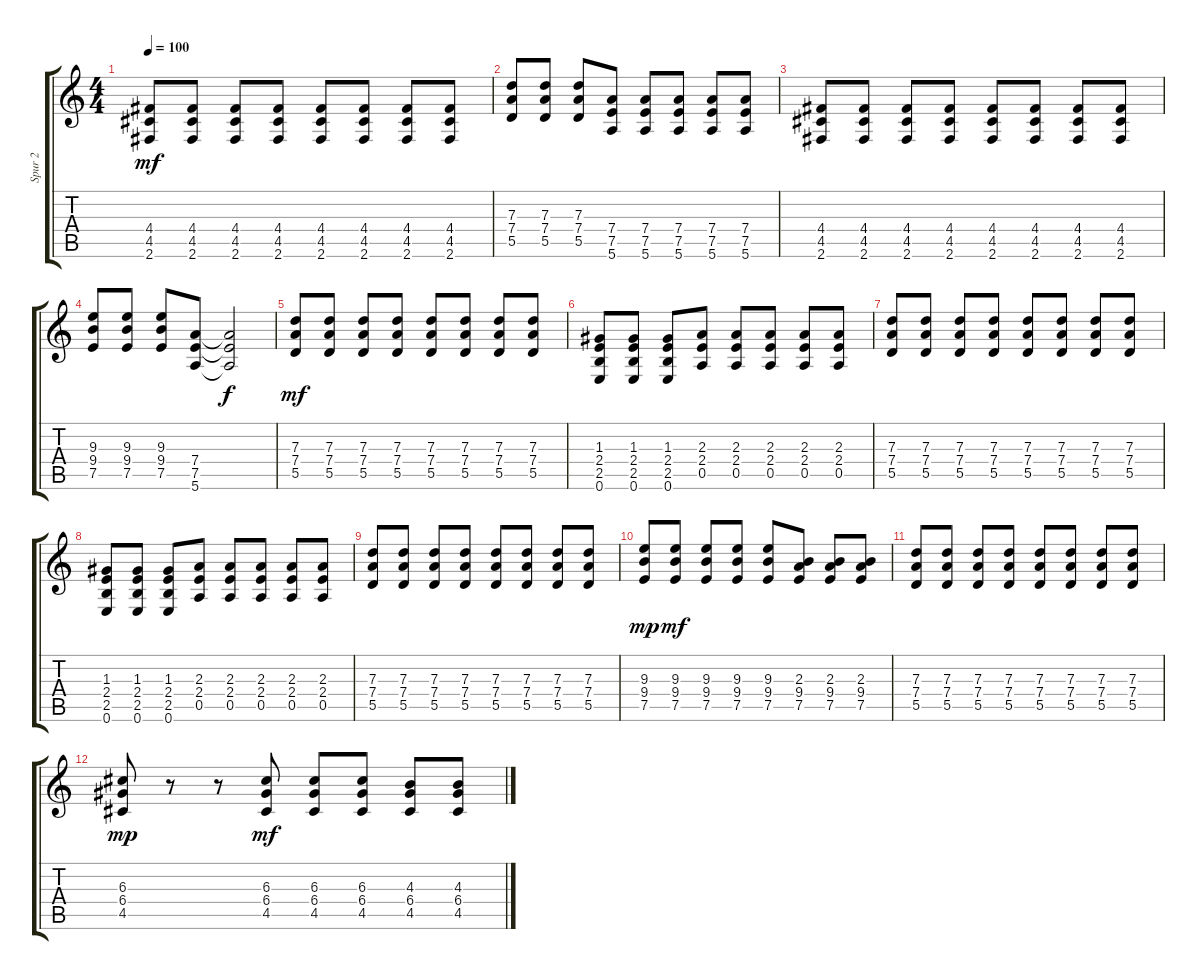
\track ("Spur 2" "Spur 2") {instrument electricguitarjazz}
\staff {score tabs}
\tuning (E4 B3 G3 D3 A2 E2) {hide}
\ts (4 4)
\tempo 100
\clef g2
\ks c
(4.4 4.5 2.6).8{dy mf} (4.4 4.5 2.6).8 (4.4 4.5 2.6).8 (4.4 4.5 2.6).8 (4.4 4.5 2.6).8 (4.4 4.5 2.6).8 (4.4 4.5 2.6).8 (4.4 4.5 2.6).8 |
(7.3 7.4 5.5).8 (7.3 7.4 5.5).8 (7.3 7.4 5.5).8 (7.4 7.5 5.6).8 (7.4 7.5 5.6).8 (7.4 7.5 5.6).8 (7.4 7.5 5.6).8 (7.4 7.5 5.6).8 |
(4.4 4.5 2.6).8 (4.4 4.5 2.6).8 (4.4 4.5 2.6).8 (4.4 4.5 2.6).8 (4.4 4.5 2.6).8 (4.4 4.5 2.6).8 (4.4 4.5 2.6).8 (4.4 4.5 2.6).8 |
(9.3 9.4 7.5).8 (9.3 9.4 7.5).8 (9.3 9.4 7.5).8 (7.4 7.5 5.6).8 (7.4{t} 7.5{t} 5.6{t}).2{dy f} |
(7.3 7.4 5.5).8{dy mf} (7.3 7.4 5.5).8 (7.3 7.4 5.5).8 (7.3 7.4 5.5).8 (7.3 7.4 5.5).8 (7.3 7.4 5.5).8 (7.3 7.4 5.5).8 (7.3 7.4 5.5).8 |
(1.3 2.4 2.5 0.6).8 (1.3 2.4 2.5 0.6).8 (1.3 2.4 2.5 0.6).8 (2.3 2.4 0.5).8 (2.3 2.4 0.5).8 (2.3 2.4 0.5).8 (2.3 2.4 0.5).8 (2.3 2.4 0.5).8 |
(7.3 7.4 5.5).8 (7.3 7.4 5.5).8 (7.3 7.4 5.5).8 (7.3 7.4 5.5).8 (7.3 7.4 5.5).8 (7.3 7.4 5.5).8 (7.3 7.4 5.5).8 (7.3 7.4 5.5).8 |
(1.3 2.4 2.5 0.6).8 (1.3 2.4 2.5 0.6).8 (1.3 2.4 2.5 0.6).8 (2.3 2.4 0.5).8 (2.3 2.4 0.5).8 (2.3 2.4 0.5).8 (2.3 2.4 0.5).8 (2.3 2.4 0.5).8 |
(7.3 7.4 5.5).8 (7.3 7.4 5.5).8 (7.3 7.4 5.5).8 (7.3 7.4 5.5).8 (7.3 7.4 5.5).8 (7.3 7.4 5.5).8 (7.3 7.4 5.5).8 (7.3 7.4 5.5).8 |
(9.3 9.4 7.5).8{dy mp} (9.3 9.4 7.5).8{dy mf} (9.3 9.4 7.5).8 (9.3 9.4 7.5).8 (9.3 9.4 7.5).8 (2.3 9.4 7.5).8 (2.3 9.4 7.5).8 (2.3 9.4 7.5).8 |
(7.3 7.4 5.5).8 (7.3 7.4 5.5).8 (7.3 7.4 5.5).8 (7.3 7.4 5.5).8 (7.3 7.4 5.5).8 (7.3 7.4 5.5).8 (7.3 7.4 5.5).8 (7.3 7.4 5.5).8 |
(6.3 6.4 4.5).8{dy mp} r.8 r.8 (6.3 6.4 4.5).8{dy mf} (6.3 6.4 4.5).8 (6.3 6.4 4.5).8 (4.3 6.4 4.5).8 (4.3 6.4 4.5).8
